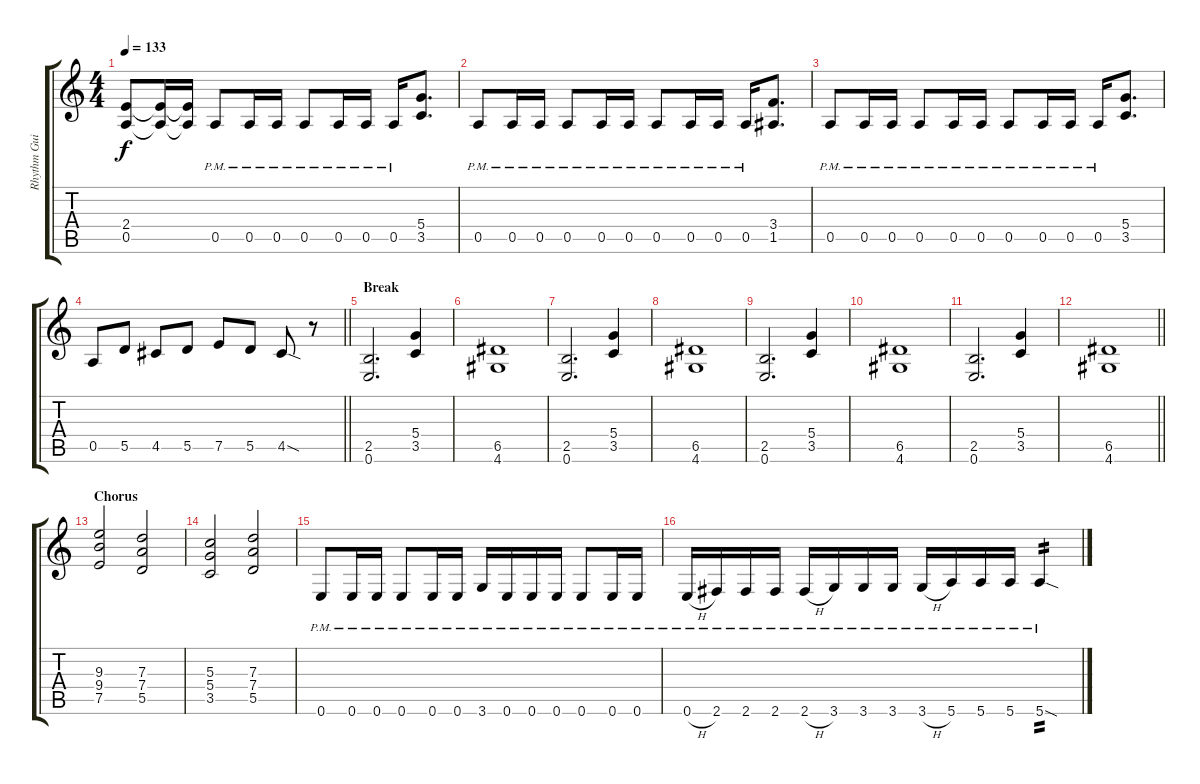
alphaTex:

\track ("Rhythm Guitar L" "Rhythm Gui") {instrument distortionguitar}
\staff {score tabs}
\tuning (E4 B3 G3 D3 A2 E2) {hide}
\ts (4 4)
\tempo 133
\clef g2
\ks c
(2.4 0.5).8{dy f} (2.4{t} 0.5{t}).16 (2.4{t} 0.5{t}).16 0.5{pm}.8 0.5{pm}.16 0.5{pm}.16 0.5{pm}.8 0.5{pm}.16 0.5{pm}.16 0.5{pm}.16 (5.4 3.5).8{d} |
0.5{pm}.8 0.5{pm}.16 0.5{pm}.16 0.5{pm}.8 0.5{pm}.16 0.5{pm}.16 0.5{pm}.8 0.5{pm}.16 0.5{pm}.16 0.5{pm}.16 (3.4 1.5).8{d} |
0.5{pm}.8 0.5{pm}.16 0.5{pm}.16 0.5{pm}.8 0.5{pm}.16 0.5{pm}.16 0.5{pm}.8 0.5{pm}.16 0.5{pm}.16 0.5{pm}.16 (5.4 3.5).8{d} |
\barLineRight lightlight
0.5.8 5.5.8 4.5.8 5.5.8 7.5.8 5.5.8 4.5{sod}.8 r.8 |
\section ("" "Break")
(2.5 0.6).2{d} (5.4 3.5).4 |
(6.5 4.6).1 |
(2.5 0.6).2{d} (5.4 3.5).4 |
(6.5 4.6).1 |
(2.5 0.6).2{d} (5.4 3.5).4 |
(6.5 4.6).1 |
(2.5 0.6).2{d} (5.4 3.5).4 |
\barLineRight lightlight
(6.5 4.6).1 |
\section ("" "Chorus")
(9.3 9.4 7.5).2 (7.3 7.4 5.5).2 |
(5.3 5.4 3.5).2 (7.3 7.4 5.5).2 |
0.6{pm}.8 0.6{pm}.16 0.6{pm}.16 0.6{pm}.8 0.6{pm}.16 0.6{pm}.16 3.6{pm}.16 0.6{pm}.16 0.6{pm}.16 0.6{pm}.16 0.6{pm}.8 0.6{pm}.16 0.6{pm}.16 |
0.6{h pm}.16 2.6{pm}.16 2.6{pm}.16 2.6{pm}.16 2.6{h pm}.16 3.6{pm}.16 3.6{pm}.16 3.6{pm}.16 3.6{h pm}.16 5.6{pm}.16 5.6{pm}.16 5.6{pm}.16 5.6{sod pm}.4{tp 2}
